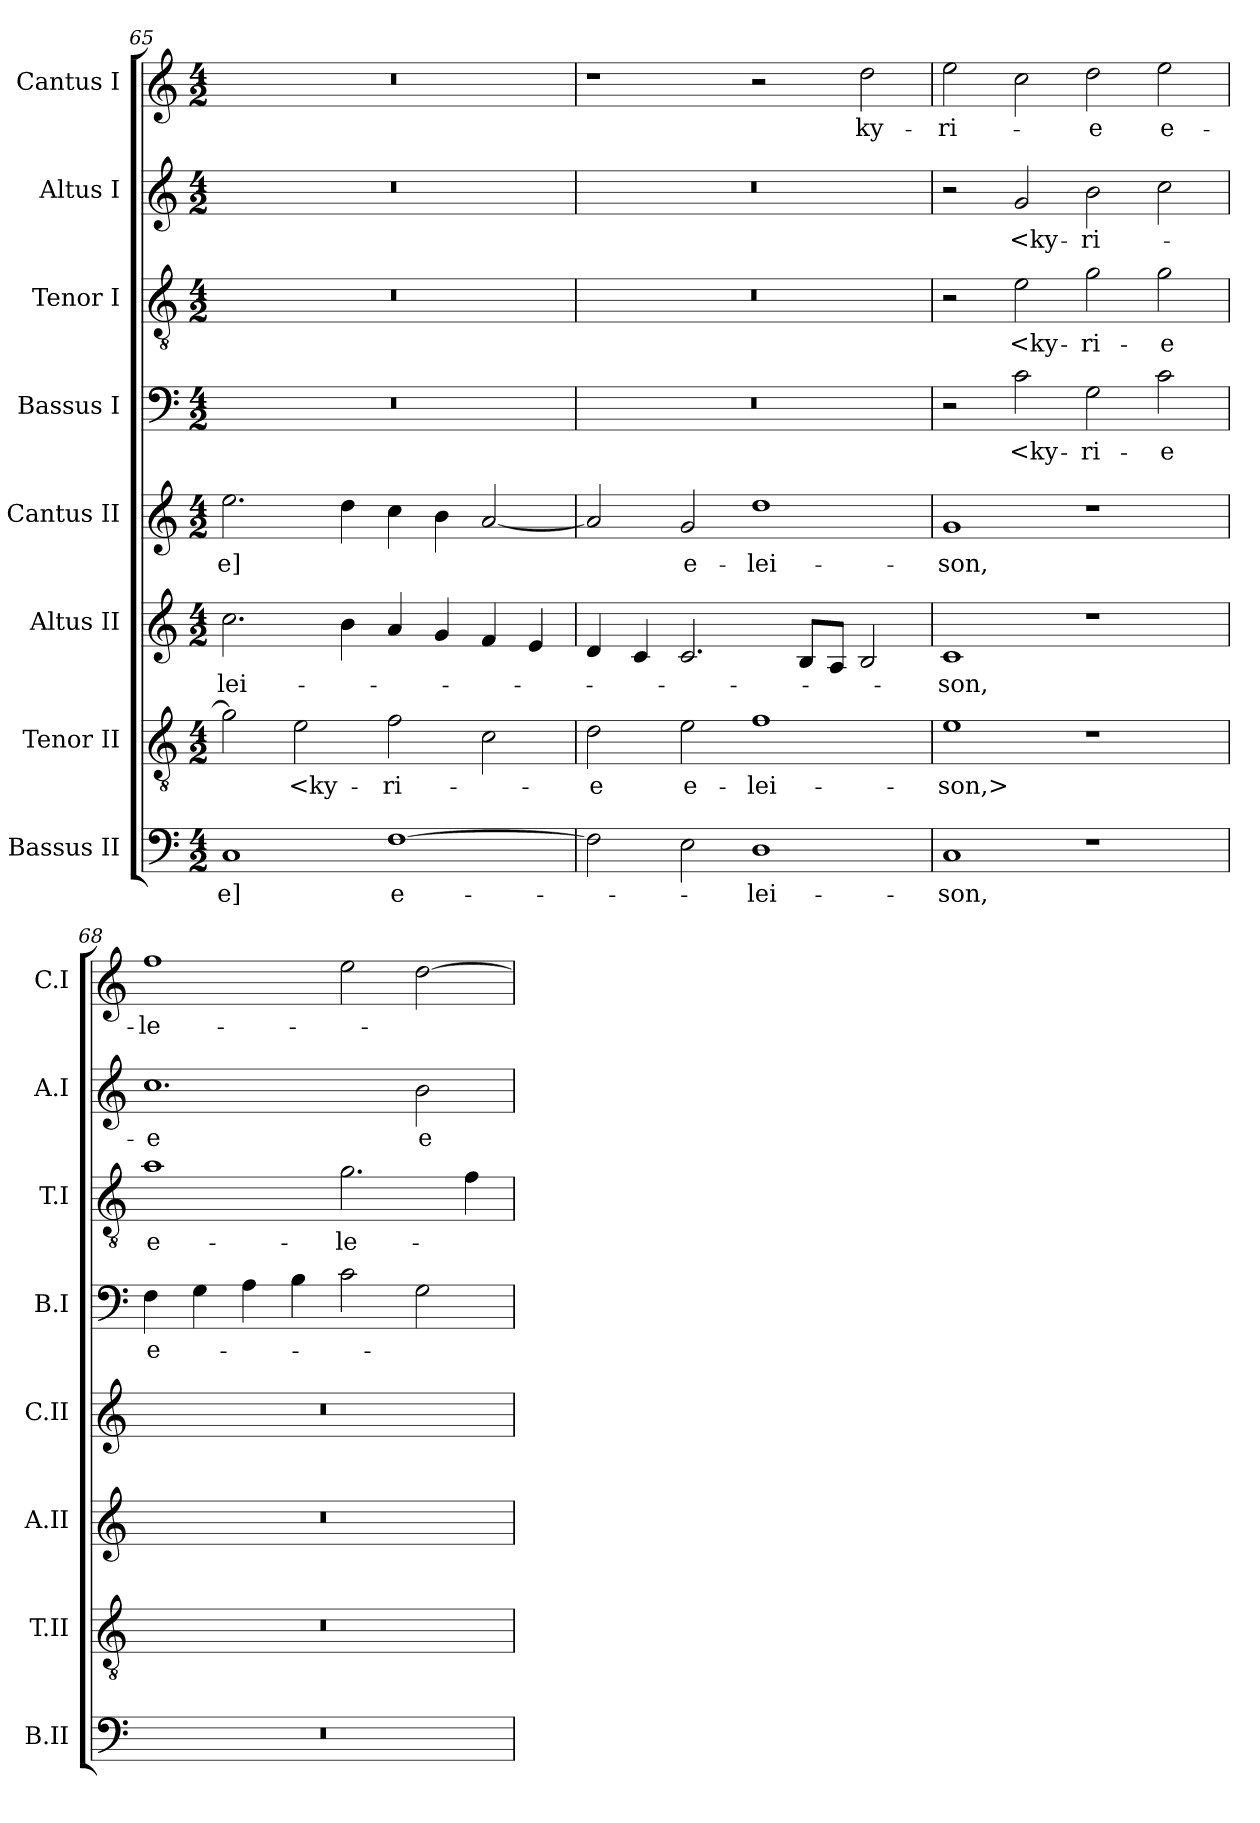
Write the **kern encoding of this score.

**kern	**text	**kern	**text	**kern	**text	**kern	**text	**kern	**text	**kern	**text	**kern	**text	**kern	**text
*part8	*part8	*part7	*part7	*part6	*part6	*part5	*part5	*part4	*part4	*part3	*part3	*part2	*part2	*part1	*part1
*staff8	*staff8	*staff7	*staff7	*staff6	*staff6	*staff5	*staff5	*staff4	*staff4	*staff3	*staff3	*staff2	*staff2	*staff1	*staff1
*I"Bassus II	*	*I"Tenor II	*	*I"Altus II	*	*I"Cantus II	*	*I"Bassus I	*	*I"Tenor I	*	*I"Altus I	*	*I"Cantus I	*
*I'B.II	*	*I'T.II	*	*I'A.II	*	*I'C.II	*	*I'B.I	*	*I'T.I	*	*I'A.I	*	*I'C.I	*
*clefF4	*	*clefGv2	*	*clefG2	*	*clefG2	*	*clefF4	*	*clefGv2	*	*clefG2	*	*clefG2	*
*	*	*ITrd7c12	*	*	*	*	*	*	*	*ITrd7c12	*	*	*	*	*
*k[]	*	*k[]	*	*k[]	*	*k[]	*	*k[]	*	*k[]	*	*k[]	*	*k[]	*
*C:	*	*C:	*	*C:	*	*C:	*	*C:	*	*C:	*	*C:	*	*C:	*
*M4/2	*	*M4/2	*	*M4/2	*	*M4/2	*	*M4/2	*	*M4/2	*	*M4/2	*	*M4/2	*
=65	=65	=65	=65	=65	=65	=65	=65	=65	=65	=65	=65	=65	=65	=65	=65
1C/	-e]	2G\]	.	2.cc\	-lei-	2.ee\	-e]	0r	.	0r	.	0r	.	0r	.
.	.	2E\	<ky-	.	.	.	.	.	.	.	.	.	.	.	.
.	.	.	.	4b\	.	4dd\	.	.	.	.	.	.	.	.	.
[1F\	e-	2F\	-ri-	4a/	.	4cc\	.	.	.	.	.	.	.	.	.
.	.	.	.	4g/	.	4b\	.	.	.	.	.	.	.	.	.
.	.	2C\	.	4f/	.	[2a/	.	.	.	.	.	.	.	.	.
.	.	.	.	4e/	.	.	.	.	.	.	.	.	.	.	.
=66	=66	=66	=66	=66	=66	=66	=66	=66	=66	=66	=66	=66	=66	=66	=66
2F\]	.	2D\	-e	4d/	.	2a/]	.	0r	.	0r	.	0r	.	1r	.
.	.	.	.	4c/	.	.	.	.	.	.	.	.	.	.	.
2E\	.	2E\	e-	2.c/	.	2g/	e-	.	.	.	.	.	.	.	.
1D\	-lei-	1F\	-lei-	.	.	1dd\	-lei-	.	.	.	.	.	.	2r	.
.	.	.	.	8B/L	.	.	.	.	.	.	.	.	.	.	.
.	.	.	.	8A/J	.	.	.	.	.	.	.	.	.	.	.
.	.	.	.	2B/	.	.	.	.	.	.	.	.	.	2dd\	ky-
=67	=67	=67	=67	=67	=67	=67	=67	=67	=67	=67	=67	=67	=67	=67	=67
1C/	-son,	1E\	-son,>	1c/	-son,	1g/	-son,	2r	.	2r	.	2r	.	2ee\	-ri-
.	.	.	.	.	.	.	.	2c\	<ky-	2E\	<ky-	2g/	<ky-	2cc\	.
1r	.	1r	.	1r	.	1r	.	2G\	-ri-	2G\	-ri-	2b\	-ri-	2dd\	-e
.	.	.	.	.	.	.	.	2c\	-e	2G\	-e	2cc\	.	2ee\	e-
=68	=68	=68	=68	=68	=68	=68	=68	=68	=68	=68	=68	=68	=68	=68	=68
0r	.	0r	.	0r	.	0r	.	4F\	e-	1A\	e-	1.cc\	-e	1ff\	-le-
.	.	.	.	.	.	.	.	4G\	.	.	.	.	.	.	.
.	.	.	.	.	.	.	.	4A\	.	.	.	.	.	.	.
.	.	.	.	.	.	.	.	4B\	.	.	.	.	.	.	.
.	.	.	.	.	.	.	.	2c\	.	2.G\	-le-	.	.	2ee\	.
.	.	.	.	.	.	.	.	2G\	.	.	.	2b\	e-	[2dd\	.
.	.	.	.	.	.	.	.	.	.	4F\	.	.	.	.	.
=	=	=	=	=	=	=	=	=	=	=	=	=	=	=	=
*-	*-	*-	*-	*-	*-	*-	*-	*-	*-	*-	*-	*-	*-	*-	*-
